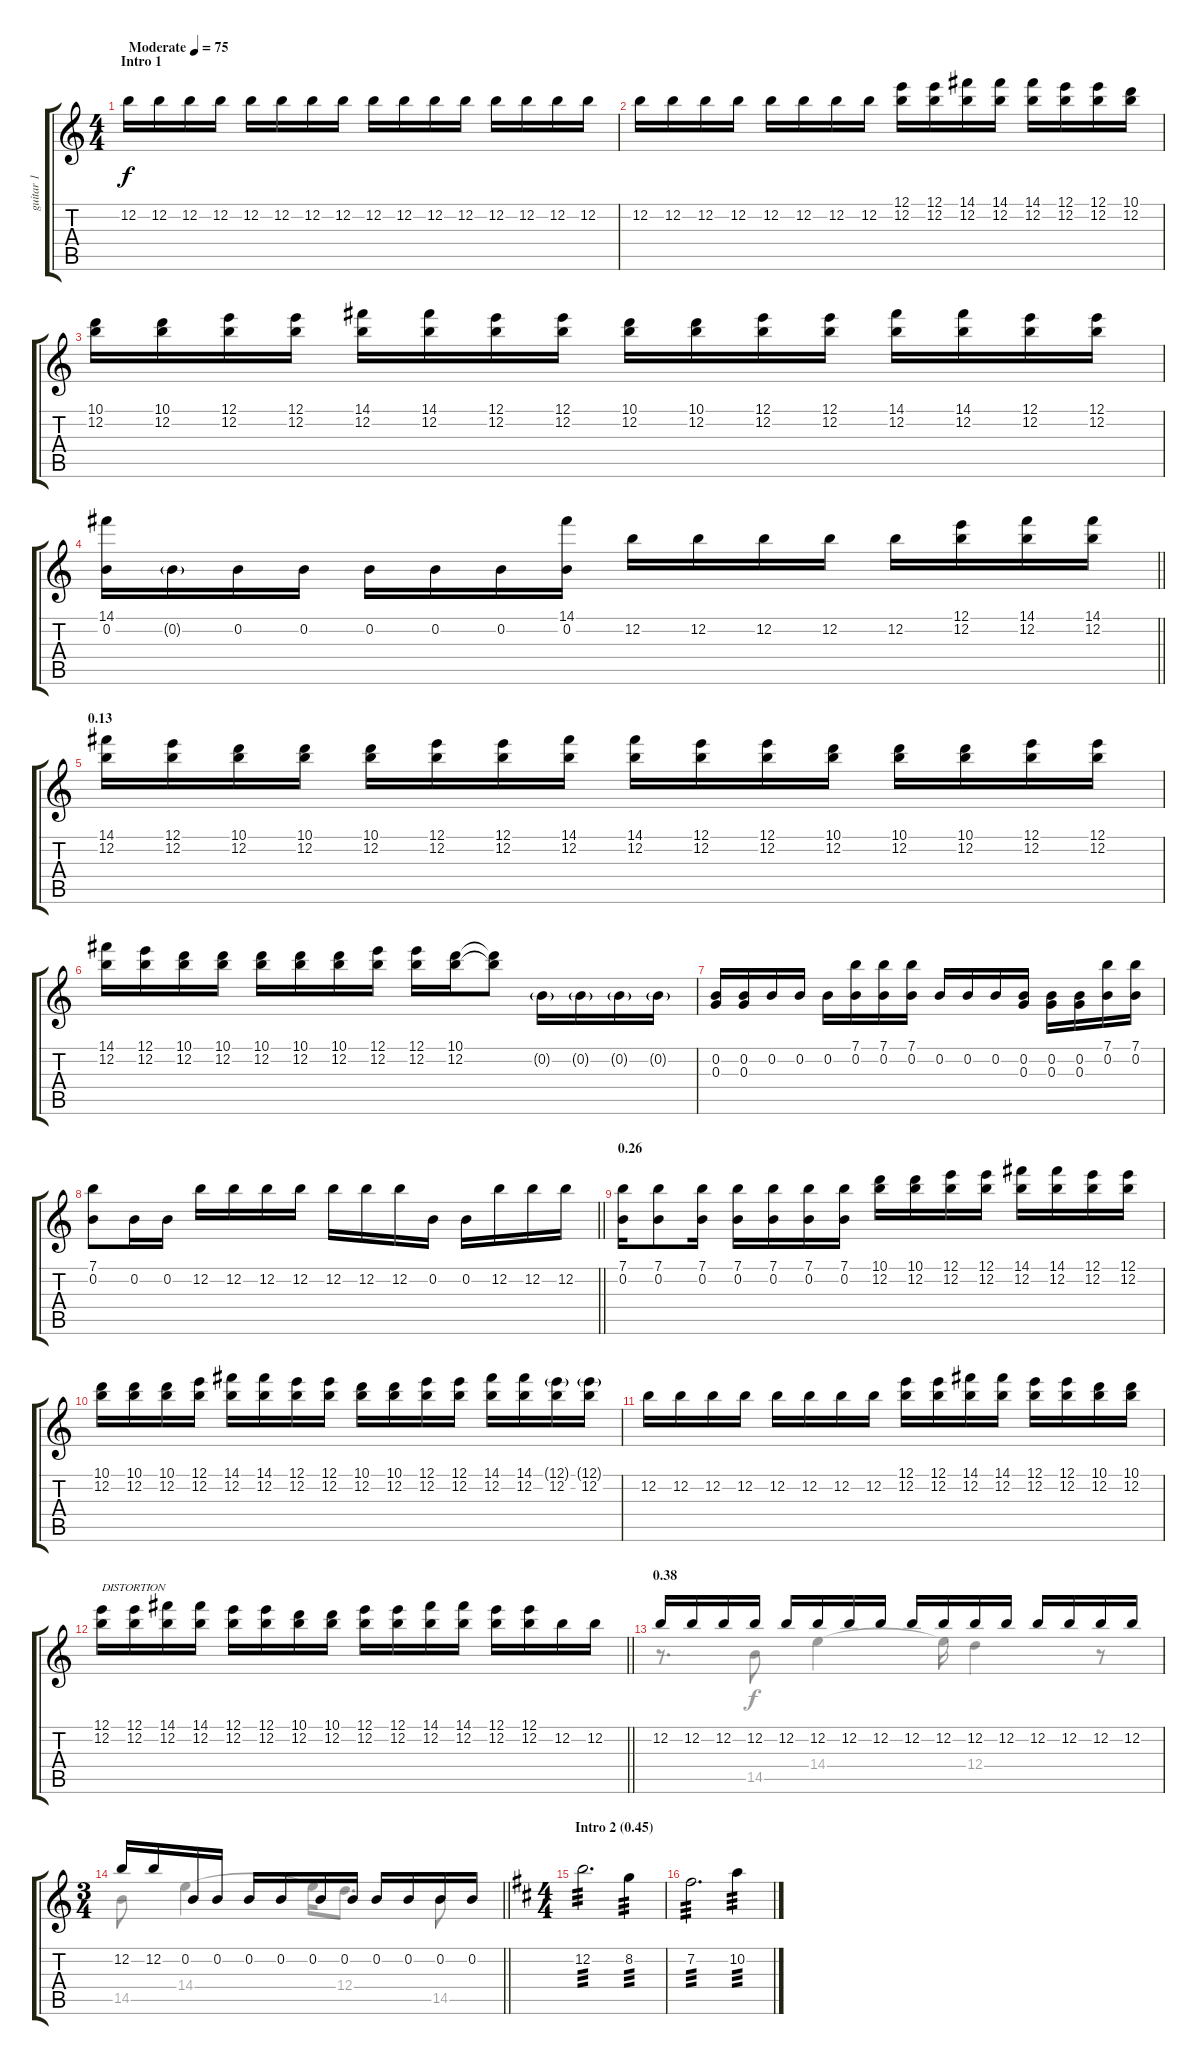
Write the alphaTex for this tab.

\track ("guitar 1" "guitar 1") {instrument electricguitarjazz}
\staff {score tabs}
\tuning (E4 B3 G3 D3 A2 E2) {hide}
\voice
\ts (4 4)
\section ("" "Intro 1")
\tempo (75 "Moderate")
\clef g2
\ks c
12.2.16{dy f instrument electricguitarjazz} 12.2.16 12.2.16 12.2.16 12.2.16 12.2.16 12.2.16 12.2.16 12.2.16 12.2.16 12.2.16 12.2.16 12.2.16 12.2.16 12.2.16 12.2.16 |
12.2.16 12.2.16 12.2.16 12.2.16 12.2.16 12.2.16 12.2.16 12.2.16 (12.1 12.2).16 (12.1 12.2).16 (14.1 12.2).16 (14.1 12.2).16 (14.1 12.2).16 (12.1 12.2).16 (12.1 12.2).16 (10.1 12.2).16 |
(10.1 12.2).16 (10.1 12.2).16 (12.1 12.2).16 (12.1 12.2).16 (14.1 12.2).16 (14.1 12.2).16 (12.1 12.2).16 (12.1 12.2).16 (10.1 12.2).16 (10.1 12.2).16 (12.1 12.2).16 (12.1 12.2).16 (14.1 12.2).16 (14.1 12.2).16 (12.1 12.2).16 (12.1 12.2).16 |
\barLineRight lightlight
(14.1 0.2).16 0.2{g}.16 0.2.16 0.2.16 0.2.16 0.2.16 0.2.16 (14.1 0.2).16 12.2.16 12.2.16 12.2.16 12.2.16 12.2.16 (12.1 12.2).16 (14.1 12.2).16 (14.1 12.2).16 |
\section ("" "0.13")
(14.1 12.2).16 (12.1 12.2).16 (10.1 12.2).16 (10.1 12.2).16 (10.1 12.2).16 (12.1 12.2).16 (12.1 12.2).16 (14.1 12.2).16 (14.1 12.2).16 (12.1 12.2).16 (12.1 12.2).16 (10.1 12.2).16 (10.1 12.2).16 (10.1 12.2).16 (12.1 12.2).16 (12.1 12.2).16 |
(14.1 12.2).16 (12.1 12.2).16 (10.1 12.2).16 (10.1 12.2).16 (10.1 12.2).16 (10.1 12.2).16 (10.1 12.2).16 (12.1 12.2).16 (12.1 12.2).16 (10.1 12.2).16 (10.1{t} 12.2{t}).8 0.2{g}.16 0.2{g}.16 0.2{g}.16 0.2{g}.16 |
(0.2 0.3).16 (0.2 0.3).16 0.2.16 0.2.16 0.2.16 (7.1 0.2).16 (7.1 0.2).16 (7.1 0.2).16 0.2.16 0.2.16 0.2.16 (0.2 0.3).16 (0.2 0.3).16 (0.2 0.3).16 (7.1 0.2).16 (7.1 0.2).16 |
\barLineRight lightlight
(7.1 0.2).8 0.2.16 0.2.16 12.2.16 12.2.16 12.2.16 12.2.16 12.2.16 12.2.16 12.2.16 0.2.16 0.2.16 12.2.16 12.2.16 12.2.16 |
\section ("" "0.26")
(7.1 0.2).16 (7.1 0.2).8 (7.1 0.2).16 (7.1 0.2).16 (7.1 0.2).16 (7.1 0.2).16 (7.1 0.2).16 (10.1 12.2).16 (10.1 12.2).16 (12.1 12.2).16 (12.1 12.2).16 (14.1 12.2).16 (14.1 12.2).16 (12.1 12.2).16 (12.1 12.2).16 |
(10.1 12.2).16 (10.1 12.2).16 (10.1 12.2).16 (12.1 12.2).16 (14.1 12.2).16 (14.1 12.2).16 (12.1 12.2).16 (12.1 12.2).16 (10.1 12.2).16 (10.1 12.2).16 (12.1 12.2).16 (12.1 12.2).16 (14.1 12.2).16 (14.1 12.2).16 (12.1{g} 12.2).16 (12.1{g} 12.2).16 |
12.2.16 12.2.16 12.2.16 12.2.16 12.2.16 12.2.16 12.2.16 12.2.16 (12.1 12.2).16 (12.1 12.2).16 (14.1 12.2).16 (14.1 12.2).16 (12.1 12.2).16 (12.1 12.2).16 (10.1 12.2).16 (10.1 12.2).16 |
\barLineRight lightlight
(12.1 12.2).16{txt "DISTORTION" instrument overdrivenguitar} (12.1 12.2).16 (14.1 12.2).16 (14.1 12.2).16 (12.1 12.2).16 (12.1 12.2).16 (10.1 12.2).16 (10.1 12.2).16 (12.1 12.2).16 (12.1 12.2).16 (14.1 12.2).16 (14.1 12.2).16 (12.1 12.2).16 (12.1 12.2).16 12.2.16 12.2.16 |
\section ("" "0.38")
12.2.16 12.2.16 12.2.16 12.2.16 12.2.16 12.2.16 12.2.16 12.2.16 12.2.16 12.2.16 12.2.16 12.2.16 12.2.16 12.2.16 12.2.16 12.2.16 |
\ts (3 4)
\barLineRight lightlight
12.2.16 12.2.16 0.2.16 0.2.16 0.2.16 0.2.16 0.2.16 0.2.16 0.2.16 0.2.16 0.2.16 0.2.16 |
\ts (4 4)
\section ("" "Intro 2 (0.45)")
\ks d
12.2.2{d tp 3} 8.2.4{tp 3} |
7.2.2{d tp 3} 10.2.4{tp 3}
\voice
\clef g2
\ottava regular
\simile none
\ks c
|
|
|
\barLineRight lightlight
|
|
|
|
\barLineRight lightlight
|
|
|
|
\barLineRight lightlight
|
r.8{d} 14.5.8 14.4.4 14.4{t}.16 12.4.4 r.8 |
\barLineRight lightlight
14.5.8 14.4.4 14.4{t}.16 12.4.8{d} 14.5.8 |
\ks d
|
